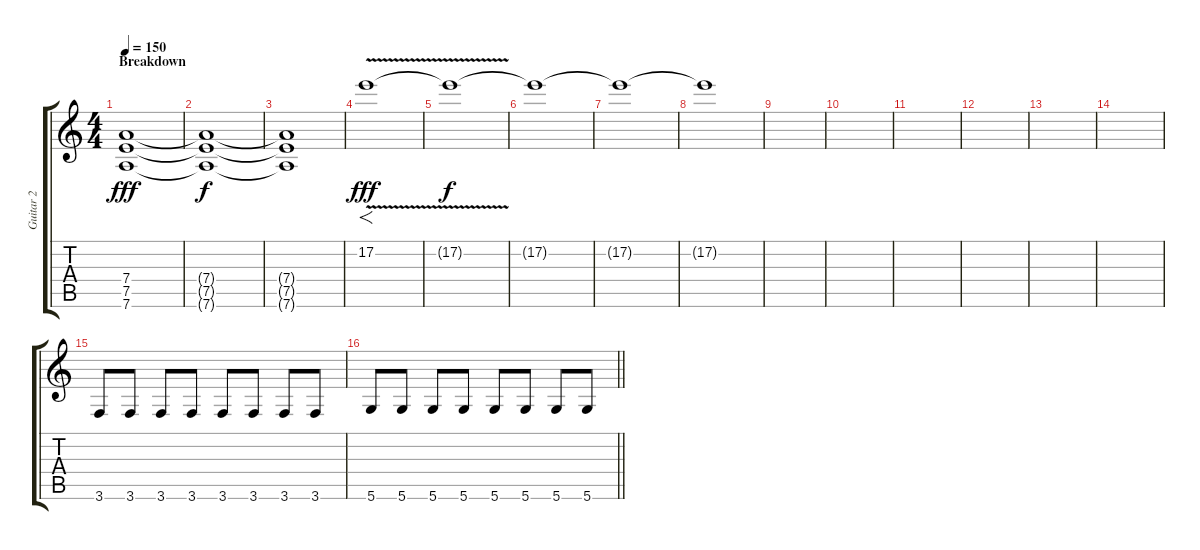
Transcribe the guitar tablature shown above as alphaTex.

\track ("Guitar 2" "Guitar 2") {instrument distortionguitar}
\staff {score tabs}
\tuning (E4 B3 G3 D3 A2 D2) {hide}
\ts (4 4)
\section ("" "Breakdown")
\tempo 150
\clef g2
\ks c
(7.4 7.5 7.6).1{dy fff} |
(7.4{t} 7.5{t} 7.6{t}).1{dy f} |
(7.4{t} 7.5{t} 7.6{t}).1 |
17.2{v}.1{f dy fff} |
17.2{t}.1{dy f} |
17.2{t}.1 |
17.2{t}.1 |
17.2{t}.1 |
|
|
|
|
|
|
3.6.8 3.6.8 3.6.8 3.6.8 3.6.8 3.6.8 3.6.8 3.6.8 |
\barLineRight lightlight
5.6.8 5.6.8 5.6.8 5.6.8 5.6.8 5.6.8 5.6.8 5.6.8
